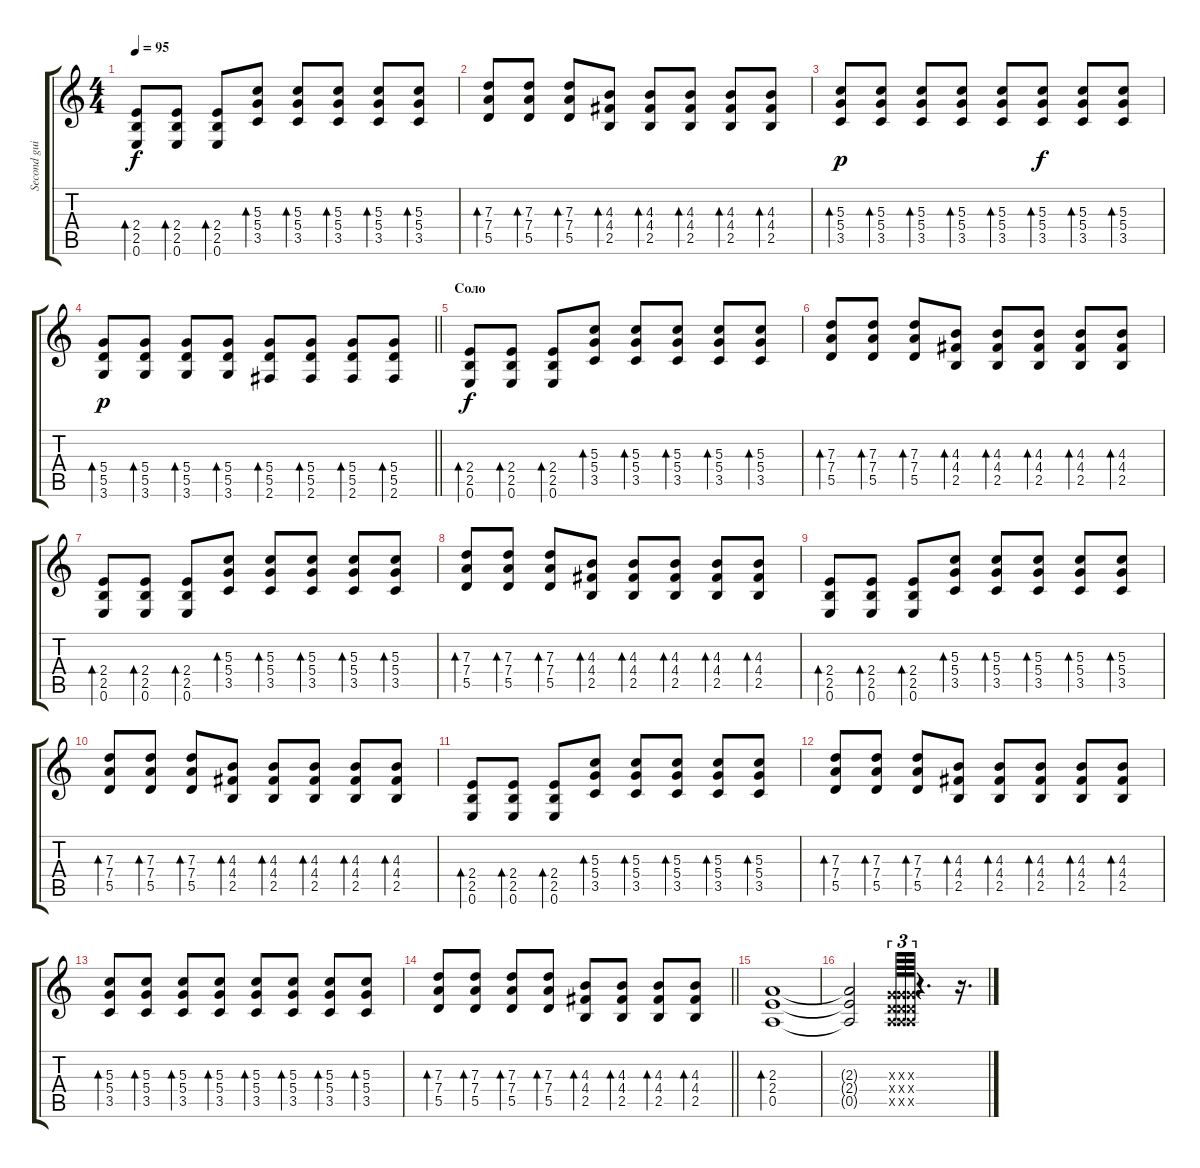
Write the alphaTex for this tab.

\track ("Second guitar" "Second gui") {instrument overdrivenguitar}
\staff {score tabs}
\tuning (E4 B3 G3 D3 A2 E2) {hide}
\ts (4 4)
\tempo 95
\clef g2
\ks c
(2.4 2.5 0.6).8{bd 120 dy f} (2.4 2.5 0.6).8{bd 120} (2.4 2.5 0.6).8{bd 120} (5.3 5.4 3.5).8{bd 120} (5.3 5.4 3.5).8{bd 120} (5.3 5.4 3.5).8{bd 120} (5.3 5.4 3.5).8{bd 120} (5.3 5.4 3.5).8{bd 120} |
(7.3 7.4 5.5).8{bd 120} (7.3 7.4 5.5).8{bd 120} (7.3 7.4 5.5).8{bd 120} (4.3 4.4 2.5).8{bd 120} (4.3 4.4 2.5).8{bd 120} (4.3 4.4 2.5).8{bd 120} (4.3 4.4 2.5).8{bd 120} (4.3 4.4 2.5).8{bd 120} |
(5.3 5.4 3.5).8{bd 120 dy p} (5.3 5.4 3.5).8{bd 120} (5.3 5.4 3.5).8{bd 120} (5.3 5.4 3.5).8{bd 120} (5.3 5.4 3.5).8{bd 120} (5.3 5.4 3.5).8{bd 120 dy f} (5.3 5.4 3.5).8{bd 120} (5.3 5.4 3.5).8{bd 120} |
\barLineRight lightlight
(5.4 5.5 3.6).8{bd 120 dy p} (5.4 5.5 3.6).8{bd 120} (5.4 5.5 3.6).8{bd 120} (5.4 5.5 3.6).8{bd 120} (5.4 5.5 2.6).8{bd 120} (5.4 5.5 2.6).8{bd 120} (5.4 5.5 2.6).8{bd 120} (5.4 5.5 2.6).8{bd 120} |
\section ("" "Соло")
(2.4 2.5 0.6).8{bd 120 dy f} (2.4 2.5 0.6).8{bd 120} (2.4 2.5 0.6).8{bd 120} (5.3 5.4 3.5).8{bd 120} (5.3 5.4 3.5).8{bd 120} (5.3 5.4 3.5).8{bd 120} (5.3 5.4 3.5).8{bd 120} (5.3 5.4 3.5).8{bd 120} |
(7.3 7.4 5.5).8{bd 120} (7.3 7.4 5.5).8{bd 120} (7.3 7.4 5.5).8{bd 120} (4.3 4.4 2.5).8{bd 120} (4.3 4.4 2.5).8{bd 120} (4.3 4.4 2.5).8{bd 120} (4.3 4.4 2.5).8{bd 120} (4.3 4.4 2.5).8{bd 120} |
(2.4 2.5 0.6).8{bd 120} (2.4 2.5 0.6).8{bd 120} (2.4 2.5 0.6).8{bd 120} (5.3 5.4 3.5).8{bd 120} (5.3 5.4 3.5).8{bd 120} (5.3 5.4 3.5).8{bd 120} (5.3 5.4 3.5).8{bd 120} (5.3 5.4 3.5).8{bd 120} |
(7.3 7.4 5.5).8{bd 120} (7.3 7.4 5.5).8{bd 120} (7.3 7.4 5.5).8{bd 120} (4.3 4.4 2.5).8{bd 120} (4.3 4.4 2.5).8{bd 120} (4.3 4.4 2.5).8{bd 120} (4.3 4.4 2.5).8{bd 120} (4.3 4.4 2.5).8{bd 120} |
(2.4 2.5 0.6).8{bd 120} (2.4 2.5 0.6).8{bd 120} (2.4 2.5 0.6).8{bd 120} (5.3 5.4 3.5).8{bd 120} (5.3 5.4 3.5).8{bd 120} (5.3 5.4 3.5).8{bd 120} (5.3 5.4 3.5).8{bd 120} (5.3 5.4 3.5).8{bd 120} |
(7.3 7.4 5.5).8{bd 120} (7.3 7.4 5.5).8{bd 120} (7.3 7.4 5.5).8{bd 120} (4.3 4.4 2.5).8{bd 120} (4.3 4.4 2.5).8{bd 120} (4.3 4.4 2.5).8{bd 120} (4.3 4.4 2.5).8{bd 120} (4.3 4.4 2.5).8{bd 120} |
(2.4 2.5 0.6).8{bd 120} (2.4 2.5 0.6).8{bd 120} (2.4 2.5 0.6).8{bd 120} (5.3 5.4 3.5).8{bd 120} (5.3 5.4 3.5).8{bd 120} (5.3 5.4 3.5).8{bd 120} (5.3 5.4 3.5).8{bd 120} (5.3 5.4 3.5).8{bd 120} |
(7.3 7.4 5.5).8{bd 120} (7.3 7.4 5.5).8{bd 120} (7.3 7.4 5.5).8{bd 120} (4.3 4.4 2.5).8{bd 120} (4.3 4.4 2.5).8{bd 120} (4.3 4.4 2.5).8{bd 120} (4.3 4.4 2.5).8{bd 120} (4.3 4.4 2.5).8{bd 120} |
(5.3 5.4 3.5).8{bd 120} (5.3 5.4 3.5).8{bd 120} (5.3 5.4 3.5).8{bd 120} (5.3 5.4 3.5).8{bd 120} (5.3 5.4 3.5).8{bd 120} (5.3 5.4 3.5).8{bd 120} (5.3 5.4 3.5).8{bd 120} (5.3 5.4 3.5).8{bd 120} |
\barLineRight lightlight
(7.3 7.4 5.5).8{bd 120} (7.3 7.4 5.5).8{bd 120} (7.3 7.4 5.5).8{bd 120} (7.3 7.4 5.5).8{bd 120} (4.3 4.4 2.5).8{bd 120} (4.3 4.4 2.5).8{bd 120} (4.3 4.4 2.5).8{bd 120} (4.3 4.4 2.5).8{bd 120} |
(2.3 2.4 0.5).1{bd 120} |
(2.3{t} 2.4{t} 0.5{t}).2 (0.3{x} 0.4{x} 0.5{x}).64{tu (3 2)} (0.3{x} 0.4{x} 0.5{x}).64{tu (3 2)} (0.3{x} 0.4{x} 0.5{x}).64{tu (3 2)} r.4{d} r.16{d}
